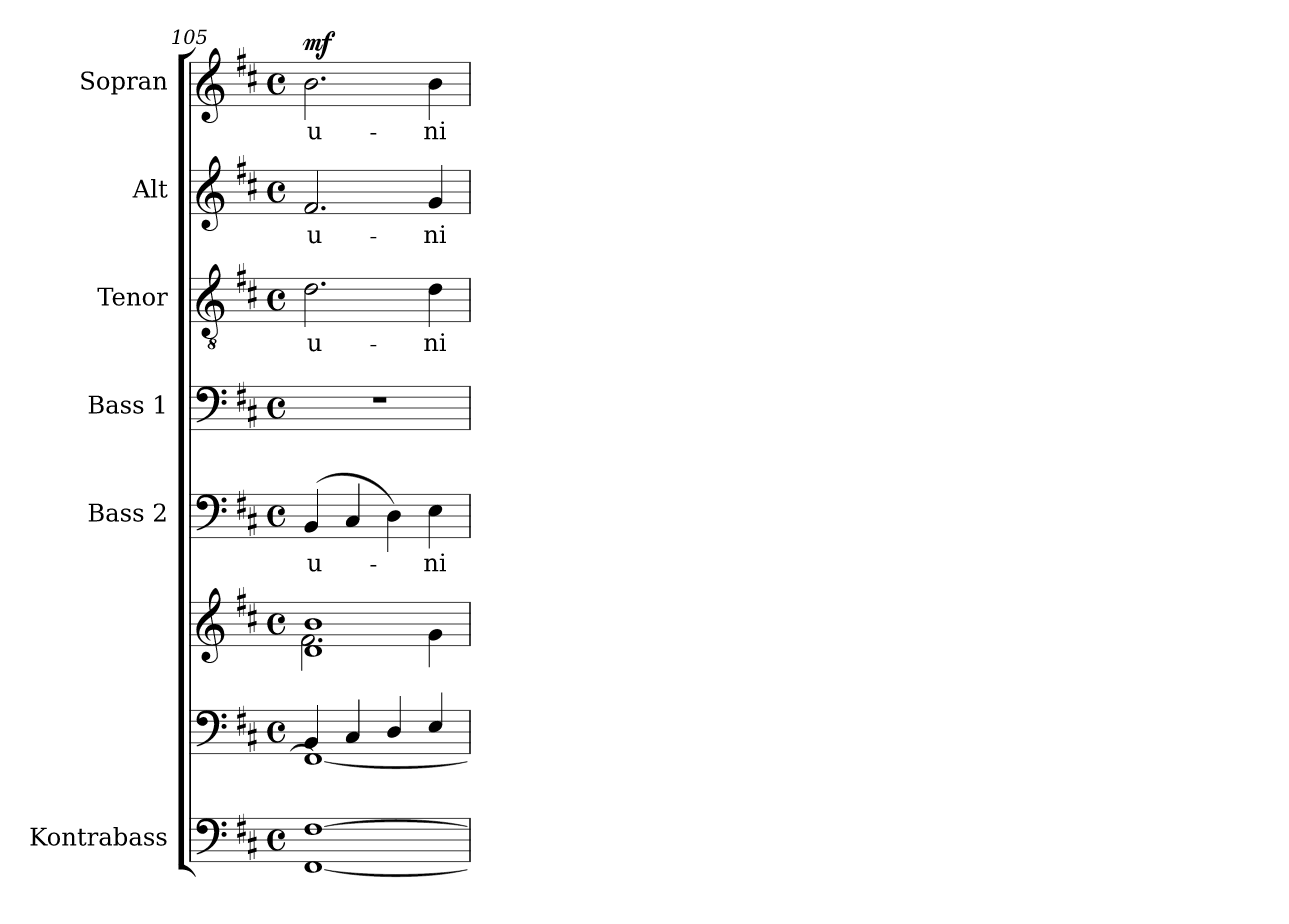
**kern	**kern	**kern	**kern	**text	**kern	**kern	**text	**kern	**text	**kern	**text	**dynam
*part7	*part6	*part6	*part5	*part5	*part4	*part3	*part3	*part2	*part2	*part1	*part1	*part1
*staff8	*staff7	*staff6	*staff5	*staff5	*staff4	*staff3	*staff3	*staff2	*staff2	*staff1	*staff1	*staff1
*I"Kontrabass	*	*	*I"Bass 2	*	*I"Bass 1	*I"Tenor	*	*I"Alt	*	*I"Sopran	*	*
*I'Kb.	*	*	*I'B. 2	*	*I'B. 1	*I'T.	*	*I'A.	*	*I'S.	*	*
*clefF4	*clefF4	*clefG2	*clefF4	*	*clefF4	*clefGv2	*	*clefG2	*	*clefG2	*	*
*ITrd7c12	*	*	*	*	*	*	*	*	*	*	*	*
*k[f#c#]	*k[f#c#]	*k[f#c#]	*k[f#c#]	*	*k[f#c#]	*k[f#c#]	*	*k[f#c#]	*	*k[f#c#]	*	*
*D:	*D:	*D:	*D:	*	*D:	*D:	*	*D:	*	*D:	*	*
*M4/4	*M4/4	*M4/4	*M4/4	*	*M4/4	*M4/4	*	*M4/4	*	*M4/4	*	*
*met(c)	*met(c)	*met(c)	*met(c)	*	*met(c)	*met(c)	*	*met(c)	*	*met(c)	*	*
=105	=105	=105	=105	=105	=105	=105	=105	=105	=105	=105	=105	=105
*	*^	*^	*	*	*	*	*	*	*	*	*	*
!	!	!	!	!	!	!LO:LY:b	!	!	!LO:LY:b	!	!LO:LY:b	!	!LO:LY:b	!LO:DY:a
[1FFF# [1FF#	4BB/	1FF#_	1d 1b	2.f#\	(4BB/	u-	1r	2.d\	u-	2.f#/	u-	2.b\	u-	mf
.	4C#/	.	.	.	4C#/	.	.	.	.	.	.	.	.	.
.	4D/	.	.	.	4D\)	.	.	.	.	.	.	.	.	.
!	!	!	!	!	!	!LO:LY:b	!	!	!LO:LY:b	!	!LO:LY:b	!	!LO:LY:b	!
.	4E/	.	.	4g\	4E\	-ni-	.	4d\	-ni-	4g/	-ni-	4b\	-ni-	.
*	*v	*v	*	*	*	*	*	*	*	*	*	*	*	*
*	*	*v	*v	*	*	*	*	*	*	*	*	*	*
=	=	=	=	=	=	=	=	=	=	=	=	=
*-	*-	*-	*-	*-	*-	*-	*-	*-	*-	*-	*-	*-
